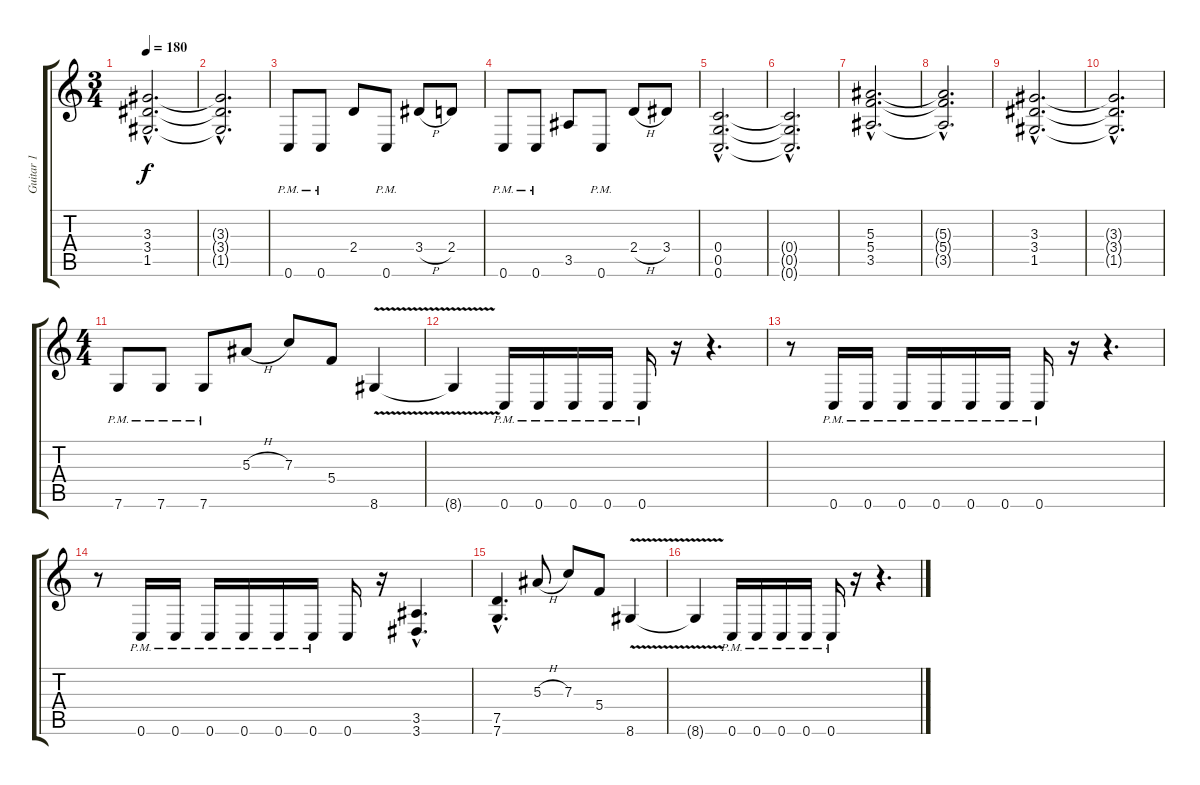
\track ("Guitar 1" "Guitar 1") {instrument distortionguitar}
\staff {score tabs}
\tuning (D4 A3 F3 C3 G2 C2) {hide}
\ts (3 4)
\tempo 180
\clef g2
\ks c
(3.3{hac} 3.4{hac} 1.5{hac}).2{d dy f} |
(3.3{hac t} 3.4{hac t} 1.5{hac t}).2{d} |
0.6{pm}.8 0.6{pm}.8 2.4.8 0.6{pm}.8 3.4{h}.8 2.4.8 |
0.6{pm}.8 0.6{pm}.8 3.5.8 0.6{pm}.8 2.4{h}.8 3.4.8 |
(0.4{hac} 0.5{hac} 0.6{hac}).2{d} |
(0.4{hac t} 0.5{hac t} 0.6{hac t}).2{d} |
(5.3{hac} 5.4{hac} 3.5{hac}).2{d} |
(5.3{hac t} 5.4{hac t} 3.5{hac t}).2{d} |
(3.3{hac} 3.4{hac} 1.5{hac}).2{d} |
(3.3{hac t} 3.4{hac t} 1.5{hac t}).2{d} |
\ts (4 4)
7.6{pm}.8 7.6{pm}.8 7.6{pm}.8 5.3{h}.8 7.3.8 5.4.8 8.6{v}.4 |
8.6{t}.4 0.6{pm}.16 0.6{pm}.16 0.6{pm}.16 0.6{pm}.16 0.6{pm}.16 r.16 r.4{d} |
r.8 0.6{pm}.16 0.6{pm}.16 0.6{pm}.16 0.6{pm}.16 0.6{pm}.16 0.6{pm}.16 0.6{pm}.16 r.16 r.4{d} |
r.8 0.6{pm}.16 0.6{pm}.16 0.6{pm}.16 0.6{pm}.16 0.6{pm}.16 0.6{pm}.16 0.6.16 r.16 (3.5{hac} 3.6{hac}).4{d} |
(7.5{hac} 7.6{hac}).4{d} 5.3{h}.8 7.3.8 5.4.8 8.6{v}.4 |
8.6{t}.4 0.6{pm}.16 0.6{pm}.16 0.6{pm}.16 0.6{pm}.16 0.6{pm}.16 r.16 r.4{d}
